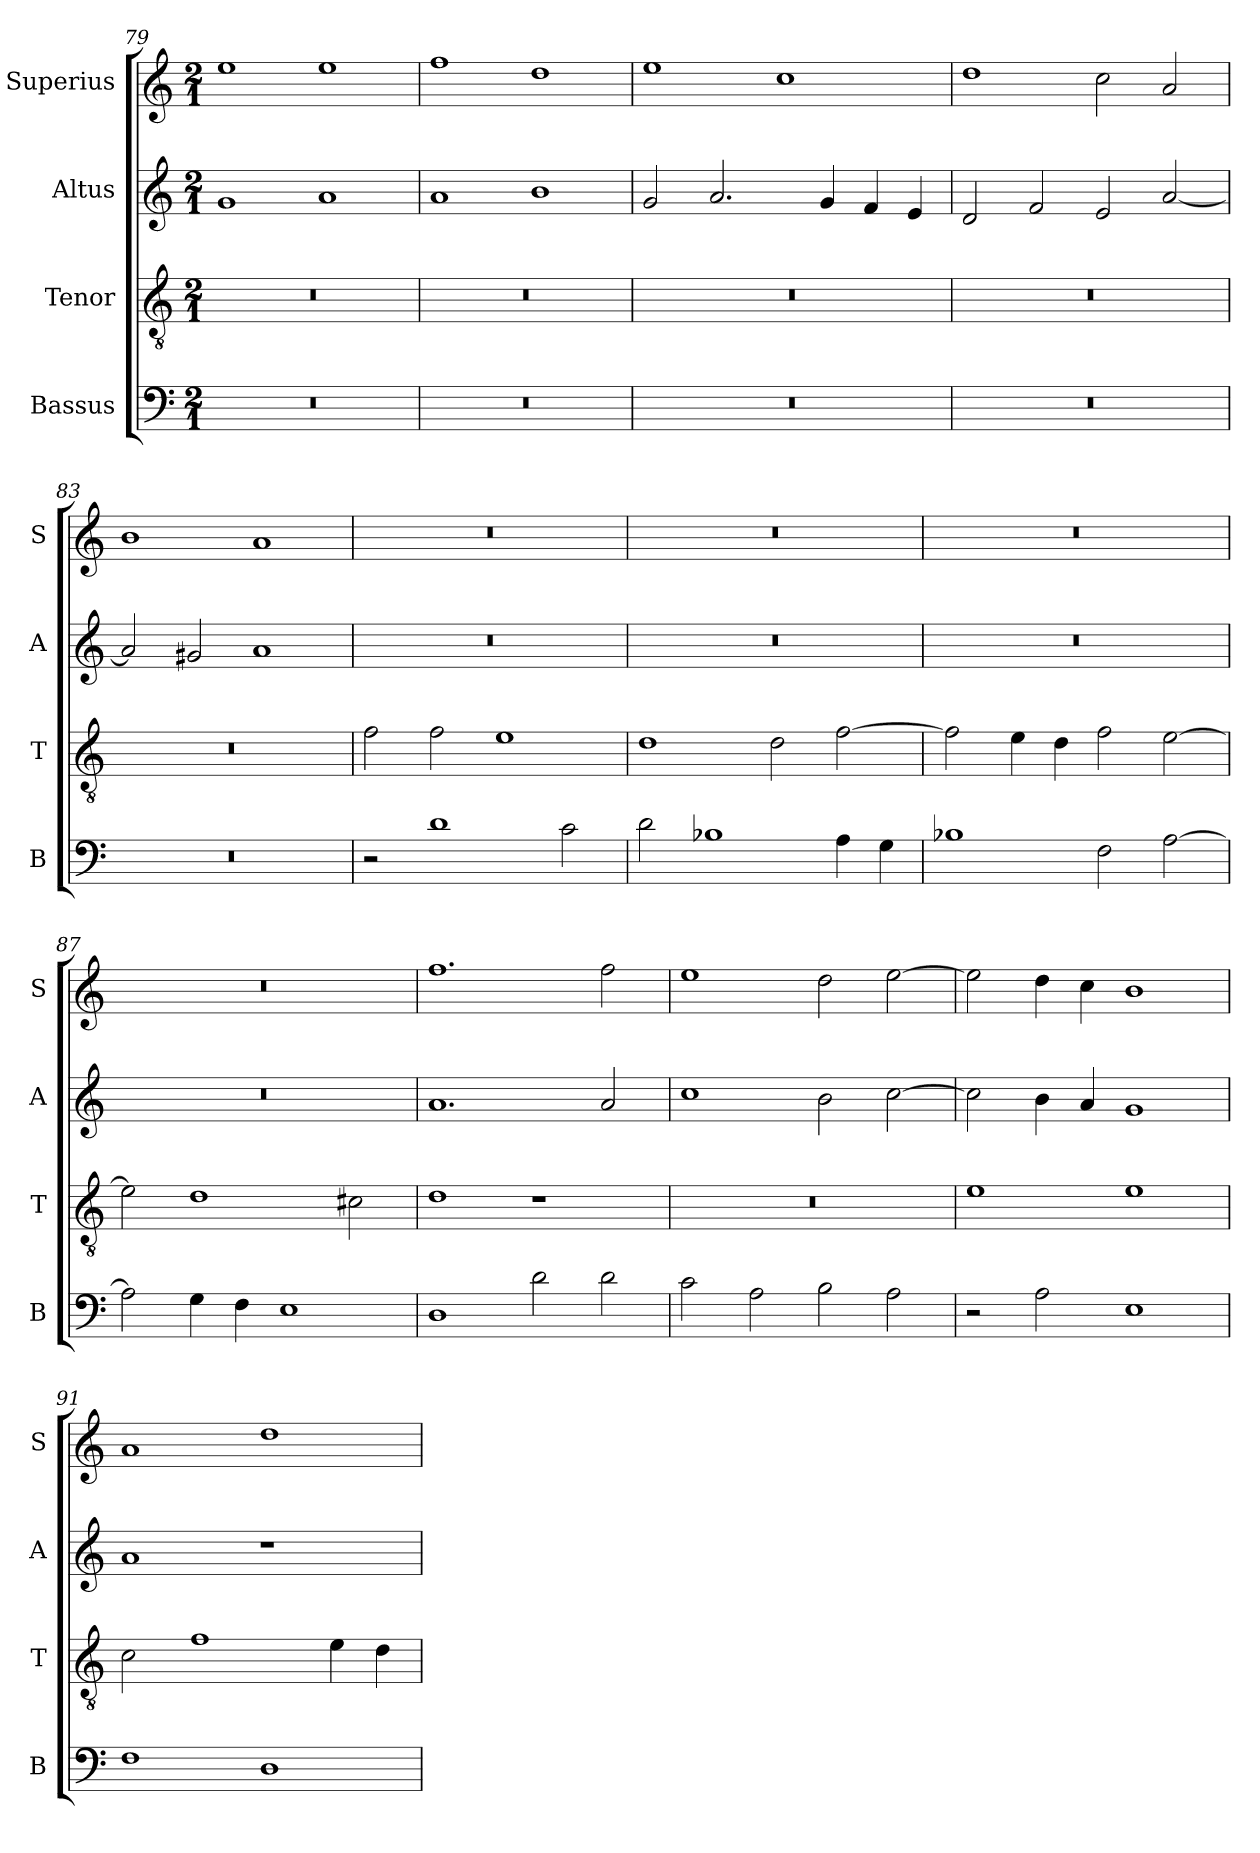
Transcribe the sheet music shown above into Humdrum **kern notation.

**kern	**kern	**kern	**kern
*part4	*part3	*part2	*part1
*staff4	*staff3	*staff2	*staff1
*I"Bassus	*I"Tenor	*I"Altus	*I"Superius
*I'B	*I'T	*I'A	*I'S
*clefF4	*clefGv2	*clefG2	*clefG2
*k[]	*k[]	*k[]	*k[]
*M2/1	*M2/1	*M2/1	*M2/1
=79	=79	=79	=79
0r	0r	1g	1ee
.	.	1a	1ee
=80	=80	=80	=80
0r	0r	1a	1ff
.	.	1b	1dd
=81	=81	=81	=81
0r	0r	2g/	1ee
.	.	2.a/	.
.	.	.	1cc
.	.	4g/	.
.	.	4f/	.
.	.	4e/	.
=82	=82	=82	=82
0r	0r	2d/	1dd
.	.	2f/	.
.	.	2e/	2cc\
.	.	[2a/	2a/
=83	=83	=83	=83
0r	0r	2a/]	1b
.	.	2g#X/	.
.	.	1a	1a
=84	=84	=84	=84
2r	2f\	0r	0r
1d	2f\	.	.
.	1e	.	.
2c\	.	.	.
=85	=85	=85	=85
2d\	1d	0r	0r
1B-X	.	.	.
.	2d\	.	.
4A\	[2f\	.	.
4G\	.	.	.
=86	=86	=86	=86
1B-X	2f\]	0r	0r
.	4e\	.	.
.	4d\	.	.
2F\	2f\	.	.
[2A\	[2e\	.	.
=87	=87	=87	=87
2A\]	2e\]	0r	0r
4G\	1d	.	.
4F\	.	.	.
1E	.	.	.
.	2c#X\	.	.
=88	=88	=88	=88
1D	1d	1.a	1.ff
2d\	1r	.	.
2d\	.	2a/	2ff\
=89	=89	=89	=89
2c\	0r	1cc	1ee
2A\	.	.	.
2B\	.	2b\	2dd\
2A\	.	[2cc\	[2ee\
=90	=90	=90	=90
2r	1e	2cc\]	2ee\]
2A\	.	4b\	4dd\
.	.	4a/	4cc\
1E	1e	1g	1b
=91	=91	=91	=91
1F	2c\	1a	1a
.	1f	.	.
1D	.	1r	1dd
.	4e\	.	.
.	4d\	.	.
=	=	=	=
*-	*-	*-	*-
